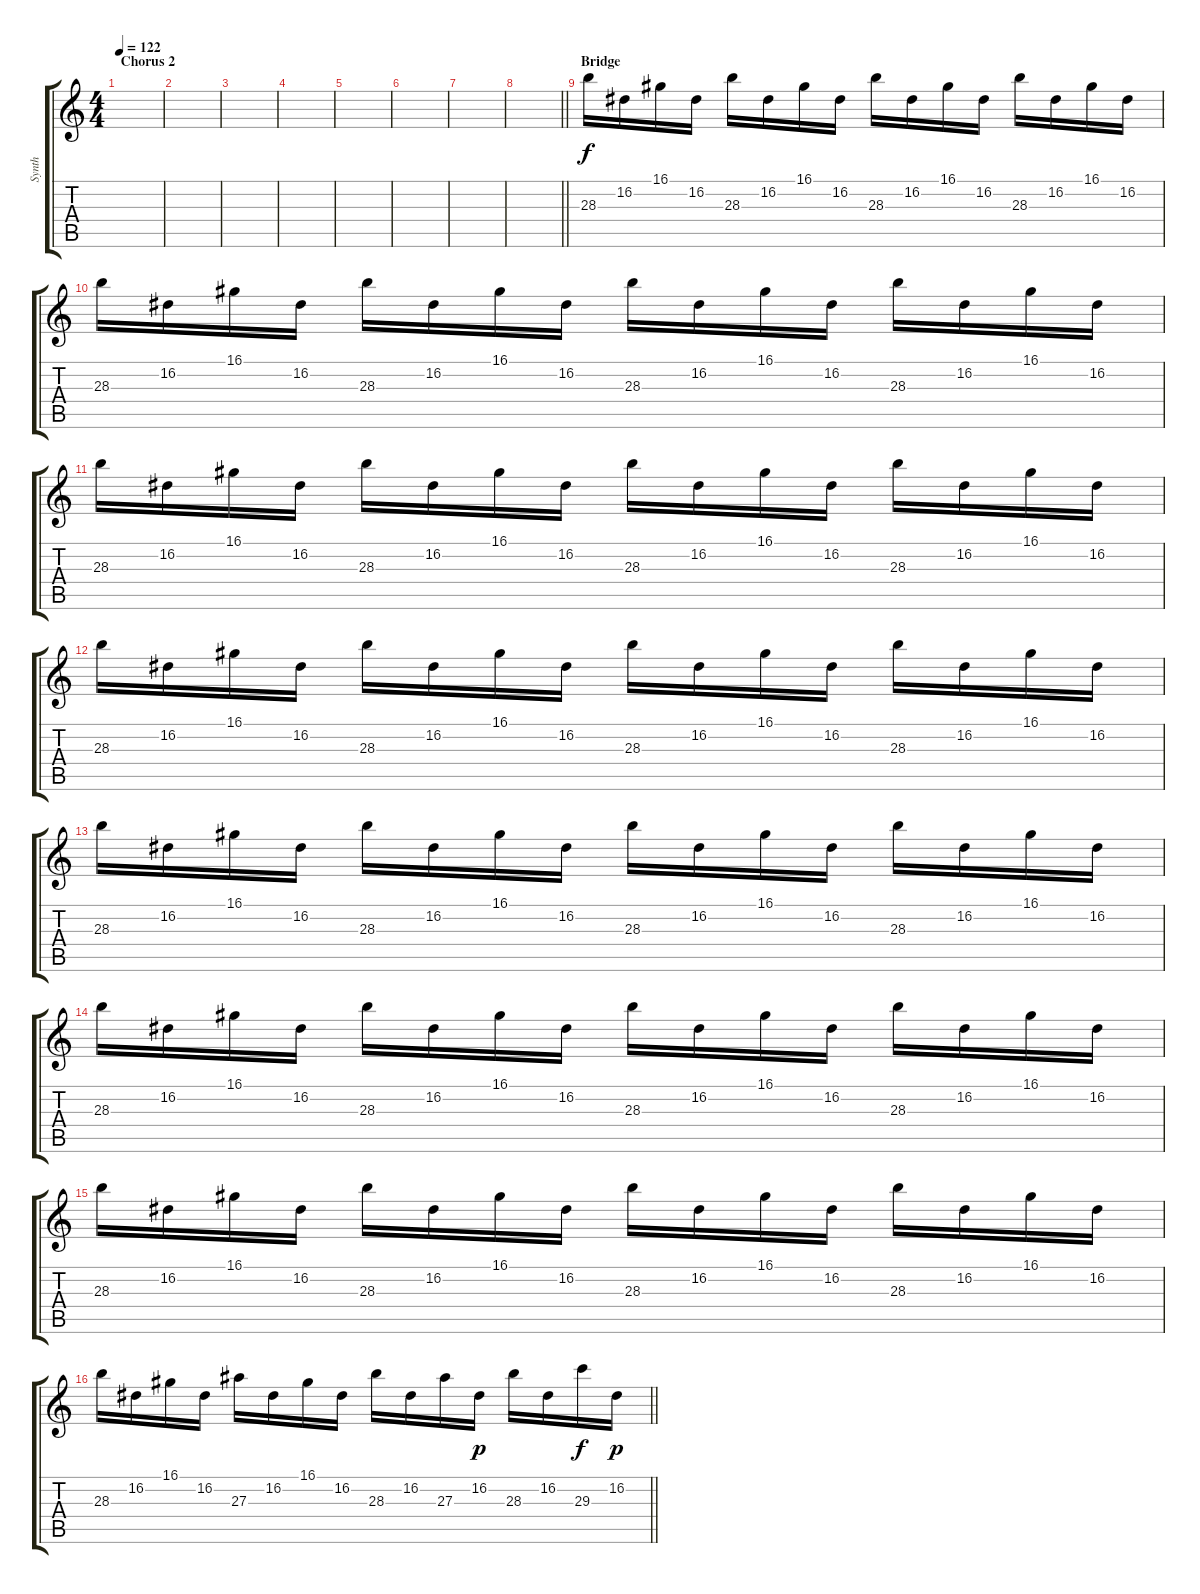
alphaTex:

\track ("Synth" "Synth") {instrument lead2sawtooth}
\staff {score tabs}
\tuning (E4 B3 G3 D3 A2 E2) {hide}
\ts (4 4)
\section ("" "Chorus 2")
\tempo 122
\clef g2
\ks c
|
|
|
|
|
|
|
\barLineRight lightlight
|
\section ("" "Bridge")
28.3.16 16.2.16 16.1.16 16.2.16 28.3.16 16.2.16 16.1.16 16.2.16 28.3.16 16.2.16 16.1.16 16.2.16 28.3.16 16.2.16 16.1.16 16.2.16 |
28.3.16 16.2.16 16.1.16 16.2.16 28.3.16 16.2.16 16.1.16 16.2.16 28.3.16 16.2.16 16.1.16 16.2.16 28.3.16 16.2.16 16.1.16 16.2.16 |
28.3.16 16.2.16 16.1.16 16.2.16 28.3.16 16.2.16 16.1.16 16.2.16 28.3.16 16.2.16 16.1.16 16.2.16 28.3.16 16.2.16 16.1.16 16.2.16 |
28.3.16 16.2.16 16.1.16 16.2.16 28.3.16 16.2.16 16.1.16 16.2.16 28.3.16 16.2.16 16.1.16 16.2.16 28.3.16 16.2.16 16.1.16 16.2.16 |
28.3.16 16.2.16 16.1.16 16.2.16 28.3.16 16.2.16 16.1.16 16.2.16 28.3.16 16.2.16 16.1.16 16.2.16 28.3.16 16.2.16 16.1.16 16.2.16 |
28.3.16 16.2.16 16.1.16 16.2.16 28.3.16 16.2.16 16.1.16 16.2.16 28.3.16 16.2.16 16.1.16 16.2.16 28.3.16 16.2.16 16.1.16 16.2.16 |
28.3.16 16.2.16 16.1.16 16.2.16 28.3.16 16.2.16 16.1.16 16.2.16 28.3.16 16.2.16 16.1.16 16.2.16 28.3.16 16.2.16 16.1.16 16.2.16 |
\barLineRight lightlight
28.3.16 16.2.16 16.1.16 16.2.16 27.3.16 16.2.16 16.1.16 16.2.16 28.3.16 16.2.16 27.3.16{dy f} 16.2.16{dy p} 28.3.16 16.2.16 29.3.16{dy f} 16.2.16{dy p}
